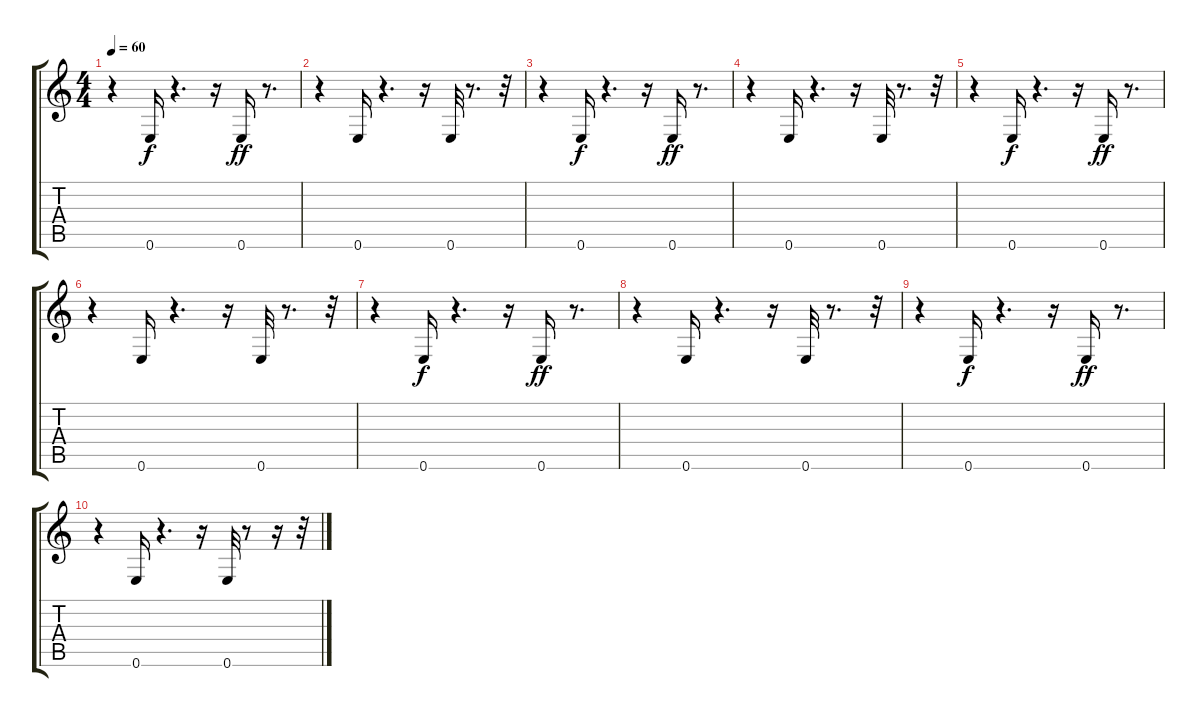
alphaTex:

\track "" {instrument acousticguitarsteel}
\staff {score tabs}
\tuning (E4 B3 G3 D3 A2 E2) {hide}
\ts (4 4)
\tempo 60
\clef g2
\ks c
r.4{dy ff} 0.6.16{dy f} r.4{d} r.16 0.6.16{dy ff} r.8{d} |
r.4 0.6.16 r.4{d} r.16 0.6.32 r.8{d} r.32 |
r.4 0.6.16{dy f} r.4{d} r.16 0.6.16{dy ff} r.8{d} |
r.4 0.6.16 r.4{d} r.16 0.6.32 r.8{d} r.32 |
r.4 0.6.16{dy f} r.4{d} r.16 0.6.16{dy ff} r.8{d} |
r.4 0.6.16 r.4{d} r.16 0.6.32 r.8{d} r.32 |
r.4 0.6.16{dy f} r.4{d} r.16 0.6.16{dy ff} r.8{d} |
r.4 0.6.16 r.4{d} r.16 0.6.32 r.8{d} r.32 |
r.4 0.6.16{dy f} r.4{d} r.16 0.6.16{dy ff} r.8{d} |
r.4 0.6.16 r.4{d} r.16 0.6.32 r.8 r.16 r.32
